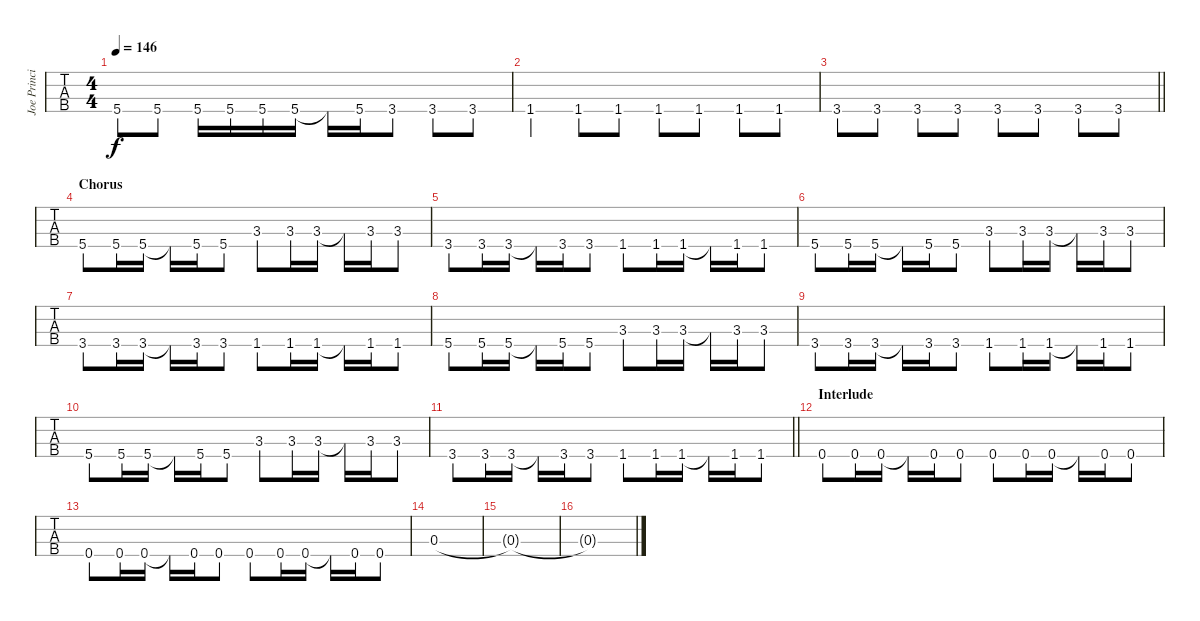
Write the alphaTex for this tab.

\track ("Joe Principe - Bass" "Joe Princi") {instrument electricbassfinger}
\staff {tabs}
\tuning (Gb2 Db2 Ab1 Eb1) {hide}
\ts (4 4)
\tempo 146
\clef f4
\ks c
5.4.8{dy f} 5.4.8 5.4.16 5.4.16 5.4.16 5.4.16 5.4{t}.16 5.4.16 3.4.8 3.4.8 3.4.8 |
1.4.4 1.4.8 1.4.8 1.4.8 1.4.8 1.4.8 1.4.8 |
\barLineRight lightlight
3.4.8 3.4.8 3.4.8 3.4.8 3.4.8 3.4.8 3.4.8 3.4.8 |
\section ("" "Chorus")
5.4.8 5.4.16 5.4.16 5.4{t}.16 5.4.16 5.4.8 3.3.8 3.3.16 3.3.16 3.3{t}.16 3.3.16 3.3.8 |
3.4.8 3.4.16 3.4.16 3.4{t}.16 3.4.16 3.4.8 1.4.8 1.4.16 1.4.16 1.4{t}.16 1.4.16 1.4.8 |
5.4.8 5.4.16 5.4.16 5.4{t}.16 5.4.16 5.4.8 3.3.8 3.3.16 3.3.16 3.3{t}.16 3.3.16 3.3.8 |
3.4.8 3.4.16 3.4.16 3.4{t}.16 3.4.16 3.4.8 1.4.8 1.4.16 1.4.16 1.4{t}.16 1.4.16 1.4.8 |
5.4.8 5.4.16 5.4.16 5.4{t}.16 5.4.16 5.4.8 3.3.8 3.3.16 3.3.16 3.3{t}.16 3.3.16 3.3.8 |
3.4.8 3.4.16 3.4.16 3.4{t}.16 3.4.16 3.4.8 1.4.8 1.4.16 1.4.16 1.4{t}.16 1.4.16 1.4.8 |
5.4.8 5.4.16 5.4.16 5.4{t}.16 5.4.16 5.4.8 3.3.8 3.3.16 3.3.16 3.3{t}.16 3.3.16 3.3.8 |
\barLineRight lightlight
3.4.8 3.4.16 3.4.16 3.4{t}.16 3.4.16 3.4.8 1.4.8 1.4.16 1.4.16 1.4{t}.16 1.4.16 1.4.8 |
\section ("" "Interlude")
0.4.8 0.4.16 0.4.16 0.4{t}.16 0.4.16 0.4.8 0.4.8 0.4.16 0.4.16 0.4{t}.16 0.4.16 0.4.8 |
0.4.8 0.4.16 0.4.16 0.4{t}.16 0.4.16 0.4.8 0.4.8 0.4.16 0.4.16 0.4{t}.16 0.4.16 0.4.8 |
0.3.1 |
0.3{t}.1 |
0.3{t}.1
